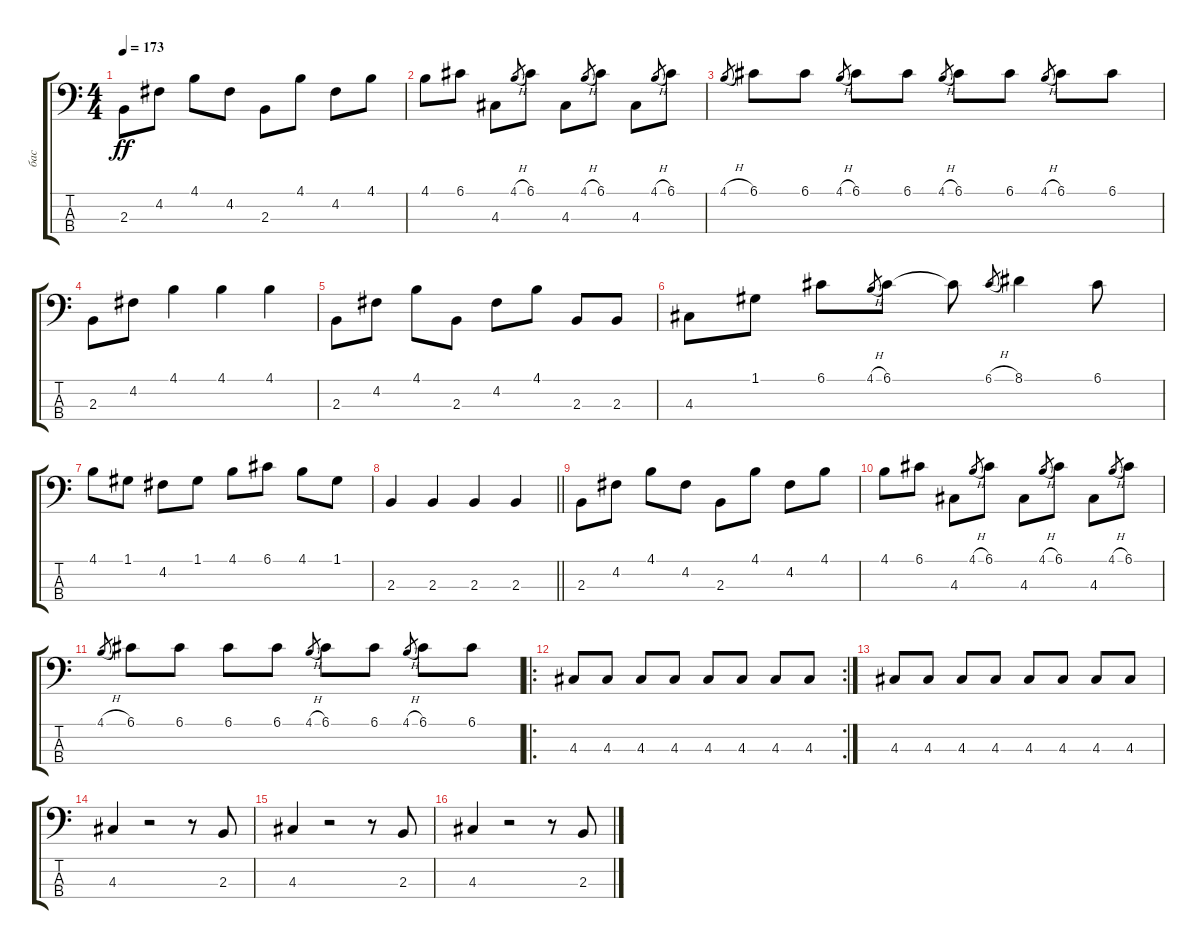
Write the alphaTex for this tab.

\track ("бас" "бас") {instrument electricbassfinger}
\staff {score tabs}
\tuning (G2 D2 A1 E1) {hide}
\ts (4 4)
\tempo 173
\clef f4
\ks aminor
2.3.8{dy ff} 4.2.8 4.1.8 4.2.8 2.3.8 4.1.8 4.2.8 4.1.8 |
4.1.8 6.1.8 4.3.8 4.1{h}.8{gr} 6.1.8 4.3.8 4.1{h}.8{gr} 6.1.8 4.3.8 4.1{h}.8{gr} 6.1.8 |
4.1{h}.8{gr} 6.1.8 6.1.8 4.1{h}.8{gr} 6.1.8 6.1.8 4.1{h}.8{gr} 6.1.8 6.1.8 4.1{h}.8{gr} 6.1.8 6.1.8 |
2.3.8 4.2.8 4.1.4 4.1.4 4.1.4 |
2.3.8 4.2.8 4.1.8 2.3.8 4.2.8 4.1.8 2.3.8 2.3.8 |
4.3.8 1.1.8 6.1.8 4.1{h}.8{gr} 6.1.8 6.1{t}.8 6.1{h}.8{gr} 8.1.4 6.1.8 |
4.1.8 1.1.8 4.2.8 1.1.8 4.1.8 6.1.8 4.1.8 1.1.8 |
\barLineRight lightlight
2.3.4 2.3.4 2.3.4 2.3.4 |
2.3.8 4.2.8 4.1.8 4.2.8 2.3.8 4.1.8 4.2.8 4.1.8 |
4.1.8 6.1.8 4.3.8 4.1{h}.8{gr} 6.1.8 4.3.8 4.1{h}.8{gr} 6.1.8 4.3.8 4.1{h}.8{gr} 6.1.8 |
4.1{h}.8{gr} 6.1.8 6.1.8 6.1.8 6.1.8 4.1{h}.8{gr} 6.1.8 6.1.8 4.1{h}.8{gr} 6.1.8 6.1.8 |
\ro
\rc 2
4.3.8 4.3.8 4.3.8 4.3.8 4.3.8 4.3.8 4.3.8 4.3.8 |
4.3.8 4.3.8 4.3.8 4.3.8 4.3.8 4.3.8 4.3.8 4.3.8 |
4.3.4 r.2 r.8 2.3.8 |
4.3.4 r.2 r.8 2.3.8 |
4.3.4 r.2 r.8 2.3.8
